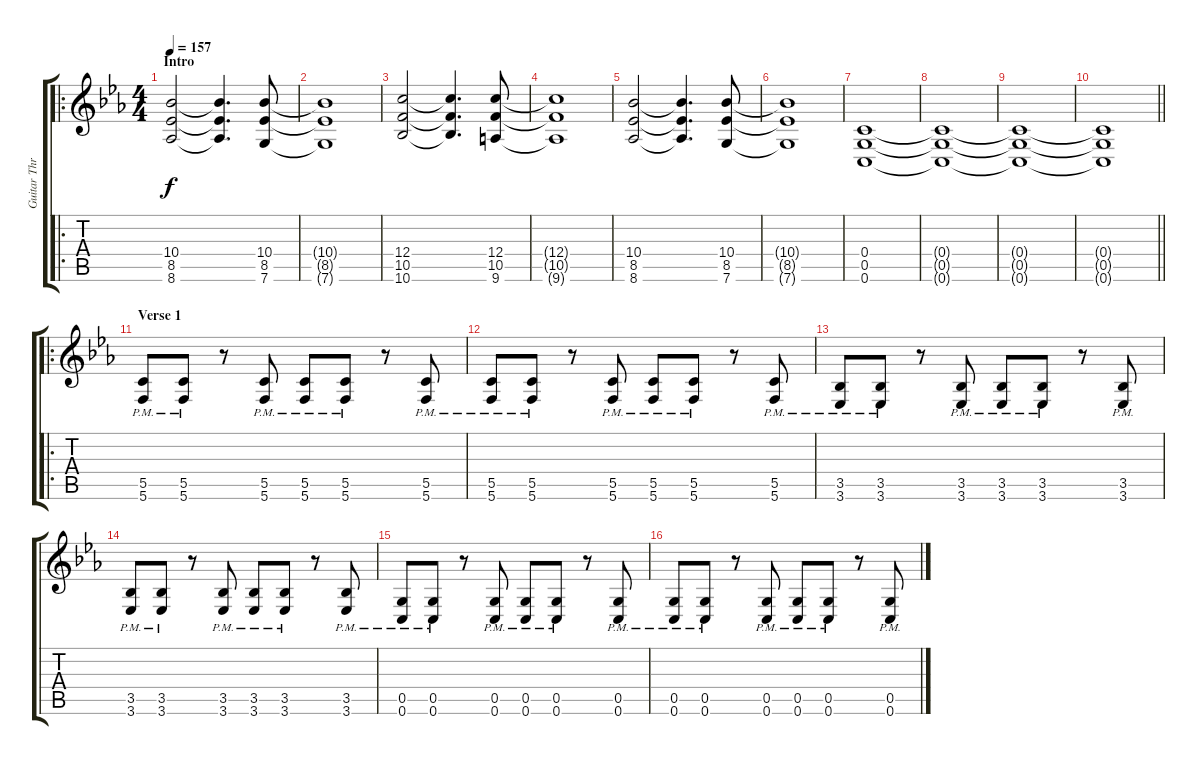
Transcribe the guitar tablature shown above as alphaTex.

\track ("Guitar Three" "Guitar Thr") {instrument overdrivenguitar}
\staff {score tabs}
\tuning (E4 C4 G3 C3 G2 C2) {hide}
\ro
\ts (4 4)
\section ("" "Intro")
\tempo 157
\clef g2
\ks cminor
(10.4 8.5 8.6).2{dy f instrument overdrivenguitar} (10.4{t} 8.5{t} 8.6{t}).4{d} (10.4 8.5 7.6).8 |
(10.4{t} 8.5{t} 7.6{t}).1 |
(12.4 10.5 10.6).2 (12.4{t} 10.5{t} 10.6{t}).4{d} (12.4 10.5 9.6).8 |
(12.4{t} 10.5{t} 9.6{t}).1 |
(10.4 8.5 8.6).2 (10.4{t} 8.5{t} 8.6{t}).4{d} (10.4 8.5 7.6).8 |
(10.4{t} 8.5{t} 7.6{t}).1 |
(0.4 0.5 0.6).1 |
(0.4{t} 0.5{t} 0.6{t}).1 |
(0.4{t} 0.5{t} 0.6{t}).1 |
\barLineRight lightlight
(0.4{t} 0.5{t} 0.6{t}).1 |
\ro
\section ("" "Verse 1")
(5.5{pm} 5.6{pm}).8 (5.5{pm} 5.6{pm}).8 r.8 (5.5{pm} 5.6{pm}).8 (5.5{pm} 5.6{pm}).8 (5.5{pm} 5.6{pm}).8 r.8 (5.5{pm} 5.6{pm}).8 |
(5.5{pm} 5.6{pm}).8 (5.5{pm} 5.6{pm}).8 r.8 (5.5{pm} 5.6{pm}).8 (5.5{pm} 5.6{pm}).8 (5.5{pm} 5.6{pm}).8 r.8 (5.5{pm} 5.6{pm}).8 |
(3.5{pm} 3.6{pm}).8 (3.5{pm} 3.6{pm}).8 r.8 (3.5{pm} 3.6{pm}).8 (3.5{pm} 3.6{pm}).8 (3.5{pm} 3.6{pm}).8 r.8 (3.5{pm} 3.6{pm}).8 |
(3.5{pm} 3.6{pm}).8 (3.5{pm} 3.6{pm}).8 r.8 (3.5{pm} 3.6{pm}).8 (3.5{pm} 3.6{pm}).8 (3.5{pm} 3.6{pm}).8 r.8 (3.5{pm} 3.6{pm}).8 |
(0.5{pm} 0.6{pm}).8 (0.5{pm} 0.6{pm}).8 r.8 (0.5{pm} 0.6{pm}).8 (0.5{pm} 0.6{pm}).8 (0.5{pm} 0.6{pm}).8 r.8 (0.5{pm} 0.6{pm}).8 |
(0.5{pm} 0.6{pm}).8 (0.5{pm} 0.6{pm}).8 r.8 (0.5{pm} 0.6{pm}).8 (0.5{pm} 0.6{pm}).8 (0.5{pm} 0.6{pm}).8 r.8 (0.5{pm} 0.6{pm}).8
